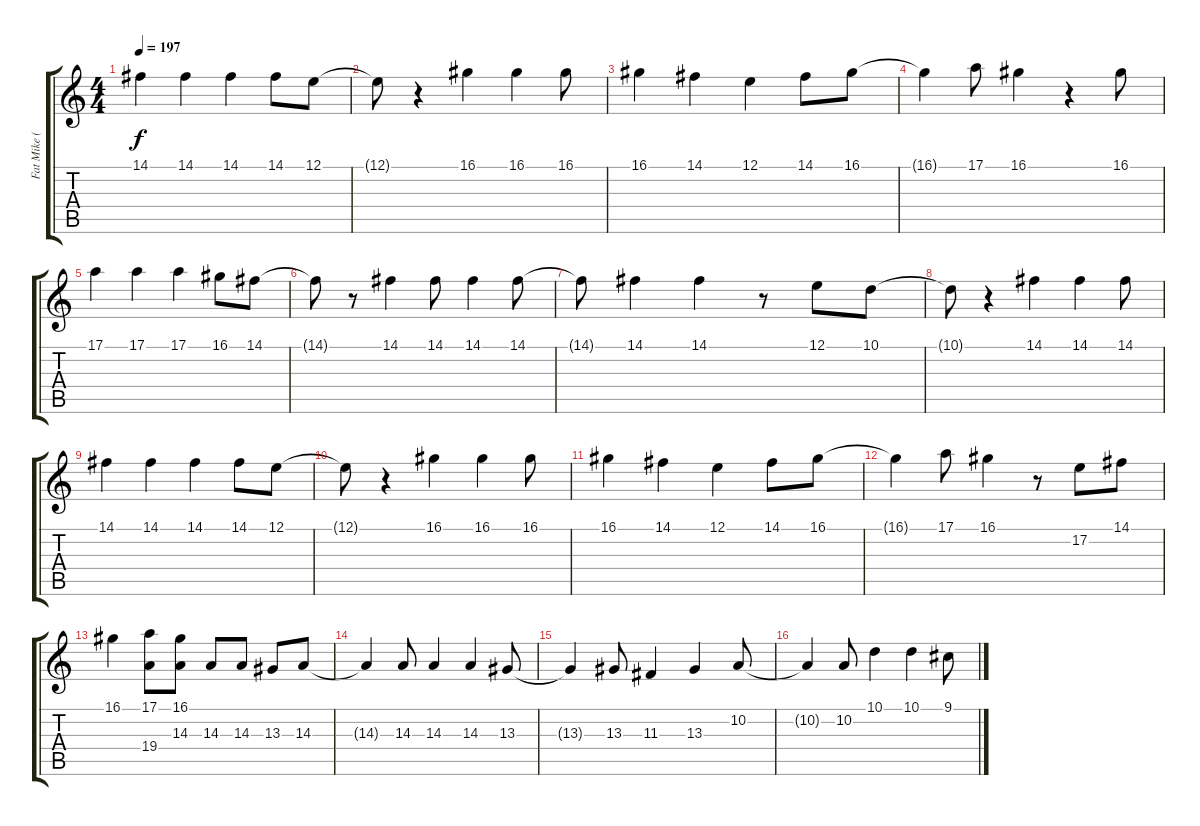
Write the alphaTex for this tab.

\track ("Fat Mike (voz)" "Fat Mike (") {instrument voiceoohs}
\staff {score tabs}
\tuning (E4 B3 G3 D3 A2 E2) {hide}
\ts (4 4)
\tempo 197
\clef g2
\ks c
14.1.4{dy f} 14.1.4 14.1.4 14.1.8 12.1.8 |
12.1{t}.8 r.4 16.1.4 16.1.4 16.1.8 |
16.1.4 14.1.4 12.1.4 14.1.8 16.1.8 |
16.1{t}.4 17.1.8 16.1.4 r.4 16.1.8 |
17.1.4 17.1.4 17.1.4 16.1.8 14.1.8 |
14.1{t}.8 r.8 14.1.4 14.1.8 14.1.4 14.1.8 |
14.1{t}.8 14.1.4 14.1.4 r.8 12.1.8 10.1.8 |
10.1{t}.8 r.4 14.1.4 14.1.4 14.1.8 |
14.1.4 14.1.4 14.1.4 14.1.8 12.1.8 |
12.1{t}.8 r.4 16.1.4 16.1.4 16.1.8 |
16.1.4 14.1.4 12.1.4 14.1.8 16.1.8 |
16.1{t}.4 17.1.8 16.1.4 r.8 17.2.8 14.1.8 |
16.1.4 (17.1 19.4).8 (16.1 14.3).8 14.3.8 14.3.8 13.3.8 14.3.8 |
14.3{t}.4 14.3.8 14.3.4 14.3.4 13.3.8 |
13.3{t}.4 13.3.8 11.3.4 13.3.4 10.2.8 |
10.2{t}.4 10.2.8 10.1.4 10.1.4 9.1.8
